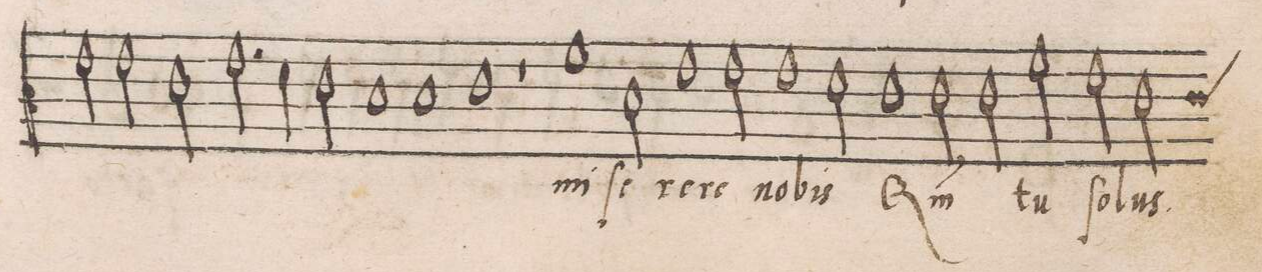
**kern	**text
*I"CANTVS	*
*clefC3	*
*k[]	*
*met(c|)	*
*M2/1	*
2g\	ſe-
2g\	-des
2e\	ad
2.g\	dex-
=66	=66
4f\	.
2e\	-te-
1d	-ram
=67	=67
1d	pa-
1e	-tris
*	*Xij
=68	=68
1r	.
1a	mi-
=69	=69
2d\	-ſe-
1g	-re-
2g\	-re
=70	=70
1g	no-
2f\	-bis
1e	Q(uo
=71	=71
2e\	ni-
2e\	-a)m
2a\	tu
=72	=72
2g\	ſo-
*custos:e	*
2e\	-lus
*-	*-
